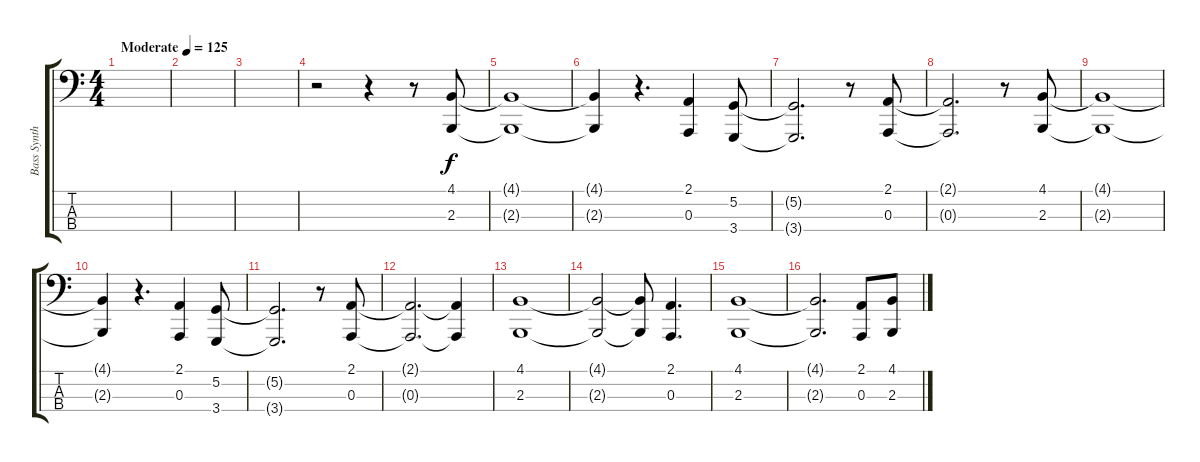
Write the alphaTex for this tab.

\track ("Bass Synth" "Bass Synth") {instrument lead2sawtooth}
\staff {score tabs}
\tuning (G2 D2 A1 E1) {hide}
\ts (4 4)
\tempo (125 "Moderate")
\clef f4
\ks c
|
|
|
r.2 r.4 r.8 (4.1 2.3).8 |
(4.1{t} 2.3{t}).1 |
(4.1{t} 2.3{t}).4 r.4{d} (2.1 0.3).4 (5.2 3.4).8 |
(5.2{t} 3.4{t}).2{d} r.8 (2.1 0.3).8 |
(2.1{t} 0.3{t}).2{d} r.8 (4.1 2.3).8 |
(4.1{t} 2.3{t}).1 |
(4.1{t} 2.3{t}).4 r.4{d} (2.1 0.3).4 (5.2 3.4).8 |
(5.2{t} 3.4{t}).2{d} r.8 (2.1 0.3).8 |
(2.1{t} 0.3{t}).2{d} (2.1{t} 0.3{t}).4 |
(4.1 2.3).1 |
(4.1{t} 2.3{t}).2 (4.1{t} 2.3{t}).8 (2.1 0.3).4{d} |
(4.1 2.3).1 |
(4.1{t} 2.3{t}).2{d} (2.1 0.3).8 (4.1 2.3).8
